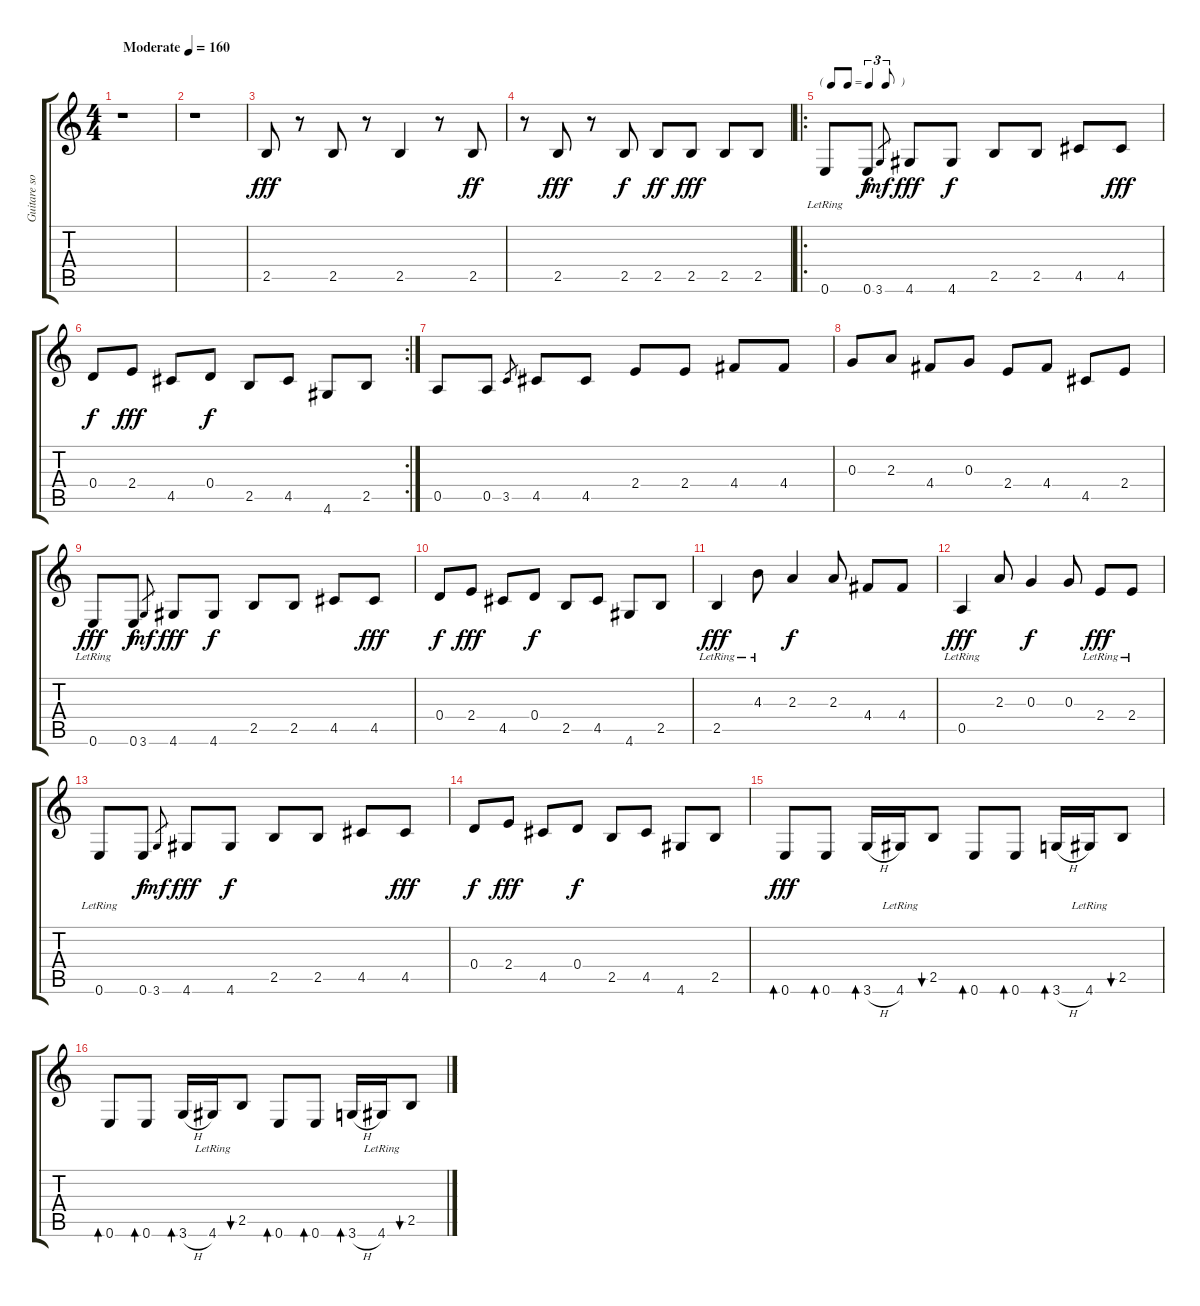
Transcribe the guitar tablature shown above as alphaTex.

\track ("Guitare solo" "Guitare so") {instrument electricguitarclean}
\staff {score tabs}
\tuning (E4 B3 G3 D3 A2 E2) {hide}
\ts (4 4)
\tempo (160 "Moderate")
\clef g2
\ks c
r.1{dy fff instrument electricguitarclean} |
r.1 |
2.5.8 r.8 2.5.8 r.8 2.5.4 r.8 2.5.8{dy ff} |
r.8 2.5.8{dy fff} r.8 2.5.8{dy f} 2.5.8{dy ff} 2.5.8{dy fff} 2.5.8 2.5.8 |
\ro
\tf triplet8th
0.6{lr}.8 0.6.8{dy f} 3.6.8{gr dy mf} 4.6.8{dy fff} 4.6.8{dy f} 2.5.8 2.5.8 4.5.8 4.5.8{dy fff} |
\rc 2
0.4.8{dy f} 2.4.8{dy fff} 4.5.8 0.4.8{dy f} 2.5.8 4.5.8 4.6.8 2.5.8 |
0.5.8 0.5.8 3.5.8{gr} 4.5.8 4.5.8 2.4.8 2.4.8 4.4.8 4.4.8 |
0.3.8 2.3.8 4.4.8 0.3.8 2.4.8 4.4.8 4.5.8 2.4.8 |
0.6{lr}.8{dy fff} 0.6.8{dy f} 3.6.8{gr dy mf} 4.6.8{dy fff} 4.6.8{dy f} 2.5.8 2.5.8 4.5.8 4.5.8{dy fff} |
0.4.8{dy f} 2.4.8{dy fff} 4.5.8 0.4.8{dy f} 2.5.8 4.5.8 4.6.8 2.5.8 |
2.5{lr}.4{dy fff} 4.3{lr}.8 2.3.4{dy f} 2.3.8 4.4.8 4.4.8 |
0.5{lr}.4{dy fff} 2.3.8 0.3.4{dy f} 0.3.8 2.4{lr}.8{dy fff} 2.4{lr}.8 |
0.6{lr}.8 0.6.8{dy f} 3.6.8{gr dy mf} 4.6.8{dy fff} 4.6.8{dy f} 2.5.8 2.5.8 4.5.8 4.5.8{dy fff} |
0.4.8{dy f} 2.4.8{dy fff} 4.5.8 0.4.8{dy f} 2.5.8 4.5.8 4.6.8 2.5.8 |
0.6.8{bd 120 dy fff instrument electricguitarjazz} 0.6.8{bd 120} 3.6{h}.16{bd 30} 4.6{lr}.16 2.5.8{bu 30} 0.6.8{bd 120} 0.6.8{bd 120} 3.6{h}.16{bd 30} 4.6{lr}.16 2.5.8{bu 30} |
0.6.8{bd 120} 0.6.8{bd 120} 3.6{h}.16{bd 30} 4.6{lr}.16 2.5.8{bu 30} 0.6.8{bd 120} 0.6.8{bd 120} 3.6{h}.16{bd 30} 4.6{lr}.16 2.5.8{bu 30}
